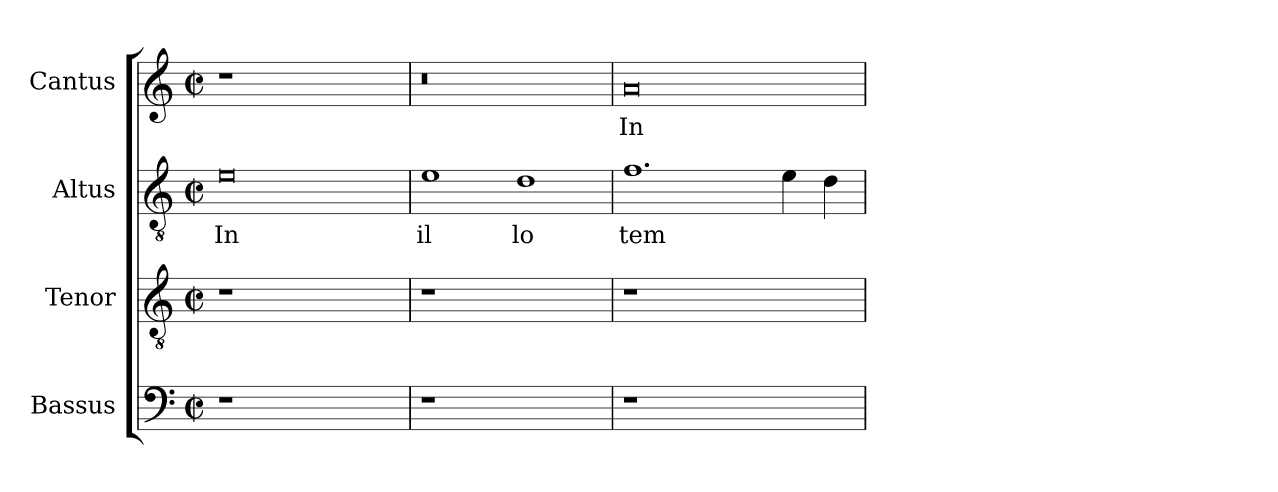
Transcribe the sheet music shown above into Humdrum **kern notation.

**kern	**kern	**kern	**text	**kern	**text
*part4	*part3	*part2	*part2	*part1	*part1
*staff4	*staff3	*staff2	*staff2	*staff1	*staff1
*I"Bassus	*I"Tenor	*I"Altus	*	*I"Cantus	*
!!LO:PB:g=z
*stria5	*stria5	*stria5	*	*stria5	*
*clefF4	*clefGv2	*clefGv2	*	*clefG2	*
*k[]	*k[]	*k[]	*	*k[]	*
*C:	*C:	*C:	*	*C:	*
*M2/2	*M2/2	*M2/2	*	*M2/2	*
*met(c|)	*met(c|)	*met(c|)	*	*met(c|)	*
=1	=1	=1	=1	=1	=1
!	!	!	!LO:LY:b:cj	!	!
1r	1r	0e	In	1r	.
1ryy	1ryy	.	.	1ryy	.
=2	=2	=2	=2	=2	=2
!	!	!	!LO:LY:b:cj	!	!
1r	1r	1e	il	0r	.
!	!	!	!LO:LY:b:cj	!	!
1ryy	1ryy	1d	lo	.	.
=3	=3	=3	=3	=3	=3
!	!	!	!LO:LY:b:cj	!	!LO:LY:b:cj
1r	1r	1.f	tem	0a	In
1ryy	1ryy	.	.	.	.
!	!	!	!LO:LY:b:cj	!	!
.	.	4e\	.	.	.
!	!	!	!LO:LY:b:cj	!	!
.	.	4d\	.	.	.
=	=	=	=	=	=
*-	*-	*-	*-	*-	*-
